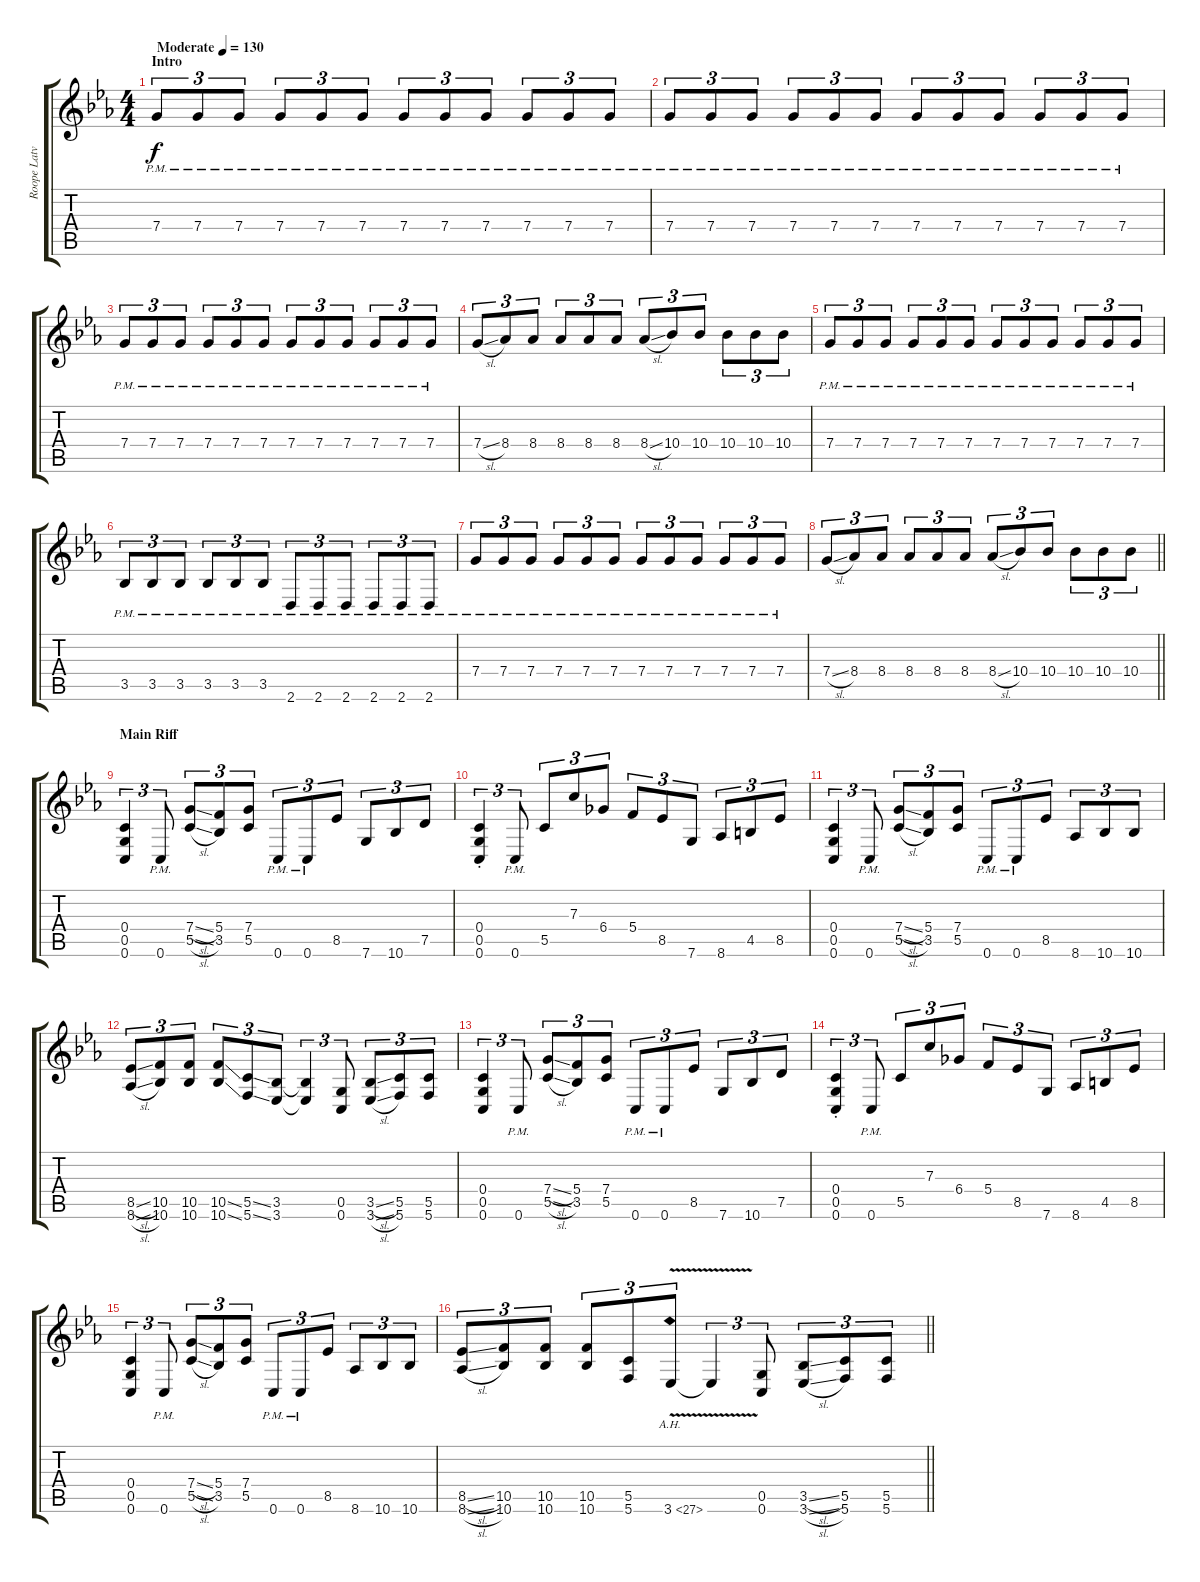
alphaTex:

\track ("Roope Latvala" "Roope Latv") {instrument distortionguitar}
\staff {score tabs}
\tuning (D4 A3 F3 C3 G2 C2) {hide}
\ts (4 4)
\section ("" "Intro")
\tempo (130 "Moderate")
\clef g2
\ks eb
7.4{pm}.8{tu (3 2) dy f instrument distortionguitar} 7.4{pm}.8{tu (3 2)} 7.4{pm}.8{tu (3 2)} 7.4{pm}.8{tu (3 2)} 7.4{pm}.8{tu (3 2)} 7.4{pm}.8{tu (3 2)} 7.4{pm}.8{tu (3 2)} 7.4{pm}.8{tu (3 2)} 7.4{pm}.8{tu (3 2)} 7.4{pm}.8{tu (3 2)} 7.4{pm}.8{tu (3 2)} 7.4{pm}.8{tu (3 2)} |
7.4{pm}.8{tu (3 2)} 7.4{pm}.8{tu (3 2)} 7.4{pm}.8{tu (3 2)} 7.4{pm}.8{tu (3 2)} 7.4{pm}.8{tu (3 2)} 7.4{pm}.8{tu (3 2)} 7.4{pm}.8{tu (3 2)} 7.4{pm}.8{tu (3 2)} 7.4{pm}.8{tu (3 2)} 7.4{pm}.8{tu (3 2)} 7.4{pm}.8{tu (3 2)} 7.4{pm}.8{tu (3 2)} |
7.4{pm}.8{tu (3 2)} 7.4{pm}.8{tu (3 2)} 7.4{pm}.8{tu (3 2)} 7.4{pm}.8{tu (3 2)} 7.4{pm}.8{tu (3 2)} 7.4{pm}.8{tu (3 2)} 7.4{pm}.8{tu (3 2)} 7.4{pm}.8{tu (3 2)} 7.4{pm}.8{tu (3 2)} 7.4{pm}.8{tu (3 2)} 7.4{pm}.8{tu (3 2)} 7.4{pm}.8{tu (3 2)} |
7.4{sl}.8{tu (3 2)} 8.4.8{tu (3 2)} 8.4.8{tu (3 2)} 8.4.8{tu (3 2)} 8.4.8{tu (3 2)} 8.4.8{tu (3 2)} 8.4{sl}.8{tu (3 2)} 10.4.8{tu (3 2)} 10.4.8{tu (3 2)} 10.4.8{tu (3 2)} 10.4.8{tu (3 2)} 10.4.8{tu (3 2)} |
7.4{pm}.8{tu (3 2)} 7.4{pm}.8{tu (3 2)} 7.4{pm}.8{tu (3 2)} 7.4{pm}.8{tu (3 2)} 7.4{pm}.8{tu (3 2)} 7.4{pm}.8{tu (3 2)} 7.4{pm}.8{tu (3 2)} 7.4{pm}.8{tu (3 2)} 7.4{pm}.8{tu (3 2)} 7.4{pm}.8{tu (3 2)} 7.4{pm}.8{tu (3 2)} 7.4{pm}.8{tu (3 2)} |
3.5{pm}.8{tu (3 2)} 3.5{pm}.8{tu (3 2)} 3.5{pm}.8{tu (3 2)} 3.5{pm}.8{tu (3 2)} 3.5{pm}.8{tu (3 2)} 3.5{pm}.8{tu (3 2)} 2.6{pm}.8{tu (3 2)} 2.6{pm}.8{tu (3 2)} 2.6{pm}.8{tu (3 2)} 2.6{pm}.8{tu (3 2)} 2.6{pm}.8{tu (3 2)} 2.6{pm}.8{tu (3 2)} |
7.4{pm}.8{tu (3 2)} 7.4{pm}.8{tu (3 2)} 7.4{pm}.8{tu (3 2)} 7.4{pm}.8{tu (3 2)} 7.4{pm}.8{tu (3 2)} 7.4{pm}.8{tu (3 2)} 7.4{pm}.8{tu (3 2)} 7.4{pm}.8{tu (3 2)} 7.4{pm}.8{tu (3 2)} 7.4{pm}.8{tu (3 2)} 7.4{pm}.8{tu (3 2)} 7.4{pm}.8{tu (3 2)} |
\barLineRight lightlight
7.4{sl}.8{tu (3 2)} 8.4.8{tu (3 2)} 8.4.8{tu (3 2)} 8.4.8{tu (3 2)} 8.4.8{tu (3 2)} 8.4.8{tu (3 2)} 8.4{sl}.8{tu (3 2)} 10.4.8{tu (3 2)} 10.4.8{tu (3 2)} 10.4.8{tu (3 2)} 10.4.8{tu (3 2)} 10.4.8{tu (3 2)} |
\section ("" "Main Riff")
(0.4 0.5 0.6).4{tu (3 2)} 0.6{pm}.8{tu (3 2)} (7.4{sl} 5.5{sl}).8{tu (3 2)} (5.4 3.5).8{tu (3 2)} (7.4 5.5).8{tu (3 2)} 0.6{pm}.8{tu (3 2)} 0.6{pm}.8{tu (3 2)} 8.5.8{tu (3 2)} 7.6.8{tu (3 2)} 10.6.8{tu (3 2)} 7.5.8{tu (3 2)} |
(0.4{st} 0.5{st} 0.6{st}).4{tu (3 2)} 0.6{pm}.8{tu (3 2)} 5.5.8{tu (3 2)} 7.3.8{tu (3 2)} 6.4.8{tu (3 2)} 5.4.8{tu (3 2)} 8.5.8{tu (3 2)} 7.6.8{tu (3 2)} 8.6.8{tu (3 2)} 4.5.8{tu (3 2)} 8.5.8{tu (3 2)} |
(0.4 0.5 0.6).4{tu (3 2)} 0.6{pm}.8{tu (3 2)} (7.4{sl} 5.5{sl}).8{tu (3 2)} (5.4 3.5).8{tu (3 2)} (7.4 5.5).8{tu (3 2)} 0.6{pm}.8{tu (3 2)} 0.6{pm}.8{tu (3 2)} 8.5.8{tu (3 2)} 8.6.8{tu (3 2)} 10.6.8{tu (3 2)} 10.6.8{tu (3 2)} |
(8.5{sl} 8.6{sl}).8{tu (3 2)} (10.5 10.6).8{tu (3 2)} (10.5 10.6).8{tu (3 2)} (10.5{ss} 10.6{ss}).8{tu (3 2)} (5.5{ss} 5.6{ss}).8{tu (3 2)} (3.5 3.6).8{tu (3 2)} (3.5{t} 3.6{t}).4{tu (3 2)} (0.5 0.6).8{tu (3 2)} (3.5{sl} 3.6{sl}).8{tu (3 2)} (5.5 5.6).8{tu (3 2)} (5.5 5.6).8{tu (3 2)} |
(0.4 0.5 0.6).4{tu (3 2)} 0.6{pm}.8{tu (3 2)} (7.4{sl} 5.5{sl}).8{tu (3 2)} (5.4 3.5).8{tu (3 2)} (7.4 5.5).8{tu (3 2)} 0.6{pm}.8{tu (3 2)} 0.6{pm}.8{tu (3 2)} 8.5.8{tu (3 2)} 7.6.8{tu (3 2)} 10.6.8{tu (3 2)} 7.5.8{tu (3 2)} |
(0.4{st} 0.5{st} 0.6{st}).4{tu (3 2)} 0.6{pm}.8{tu (3 2)} 5.5.8{tu (3 2)} 7.3.8{tu (3 2)} 6.4.8{tu (3 2)} 5.4.8{tu (3 2)} 8.5.8{tu (3 2)} 7.6.8{tu (3 2)} 8.6.8{tu (3 2)} 4.5.8{tu (3 2)} 8.5.8{tu (3 2)} |
(0.4 0.5 0.6).4{tu (3 2)} 0.6{pm}.8{tu (3 2)} (7.4{sl} 5.5{sl}).8{tu (3 2)} (5.4 3.5).8{tu (3 2)} (7.4 5.5).8{tu (3 2)} 0.6{pm}.8{tu (3 2)} 0.6{pm}.8{tu (3 2)} 8.5.8{tu (3 2)} 8.6.8{tu (3 2)} 10.6.8{tu (3 2)} 10.6.8{tu (3 2)} |
\barLineRight lightlight
(8.5{sl} 8.6{sl}).8{tu (3 2)} (10.5 10.6).8{tu (3 2)} (10.5 10.6).8{tu (3 2)} (10.5 10.6).8{tu (3 2)} (5.5 5.6).8{tu (3 2)} 3.6{ah 24 v}.8{tu (3 2)} 3.6{t}.4{tu (3 2)} (0.5 0.6).8{tu (3 2)} (3.5{sl} 3.6{sl}).8{tu (3 2)} (5.5 5.6).8{tu (3 2)} (5.5 5.6).8{tu (3 2)}
